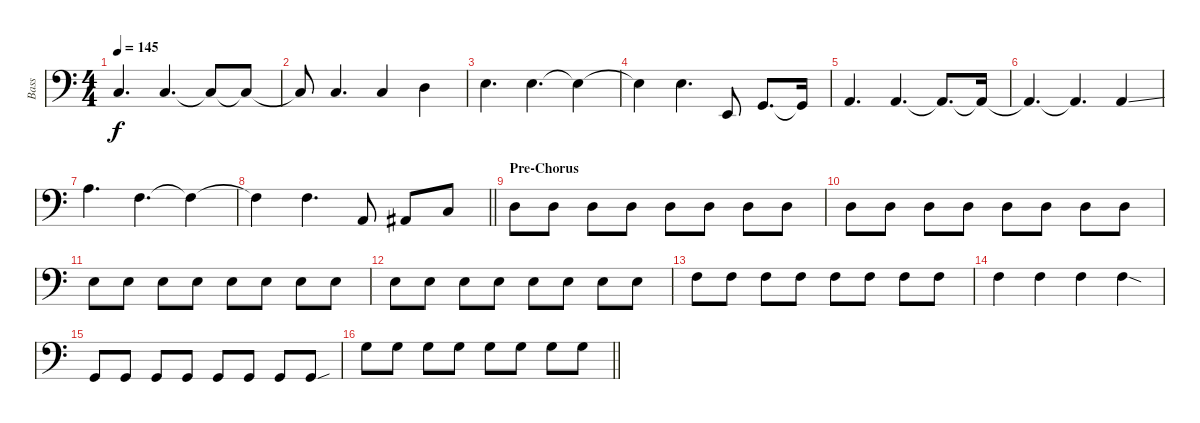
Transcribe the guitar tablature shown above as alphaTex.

\track ("Bass" "Bass") {instrument electricbassfinger}
\staff {score}
\tuning (G2 D2 A1 E1) {hide}
\ts (4 4)
\tempo 145
\clef f4
\ks c
8.4.4{d dy f} 8.4.4{d} 8.4{t}.8 8.4{t}.8 |
8.4{t}.8 8.4.4{d} 8.4.4 5.3.4 |
7.3.4{d} 7.3.4{d} 7.3{t}.4 |
7.3{t}.4 7.3.4{d} 0.4.8 3.4.8{d} 3.4{t}.16 |
0.3.4{d} 0.3.4{d} 0.3{t}.8{d} 0.3{t}.16 |
0.3{t}.4{d} 0.3{t}.4{d} 0.3{ss}.4 |
12.3.4{d} 8.3.4{d} 8.3{t}.4 |
\barLineRight lightlight
8.3{t}.4 8.3.4{d} 0.3.8 1.3.8 3.3.8 |
\section ("" "Pre-Chorus")
0.2.8 0.2.8 0.2.8 0.2.8 0.2.8 0.2.8 0.2.8 0.2.8 |
0.2.8 0.2.8 0.2.8 0.2.8 0.2.8 0.2.8 0.2.8 0.2.8 |
2.2.8 2.2.8 2.2.8 2.2.8 2.2.8 2.2.8 2.2.8 2.2.8 |
2.2.8 2.2.8 2.2.8 2.2.8 2.2.8 2.2.8 2.2.8 2.2.8 |
3.2.8 3.2.8 3.2.8 3.2.8 3.2.8 3.2.8 3.2.8 3.2.8 |
3.2.4 3.2.4 3.2.4 8.3{sod}.4 |
3.4.8 3.4.8 3.4.8 3.4.8 3.4.8 3.4.8 3.4.8 3.4{sou}.8 |
\barLineRight lightlight
5.2.8 5.2.8 5.2.8 5.2.8 5.2.8 5.2.8 5.2.8 5.2.8
